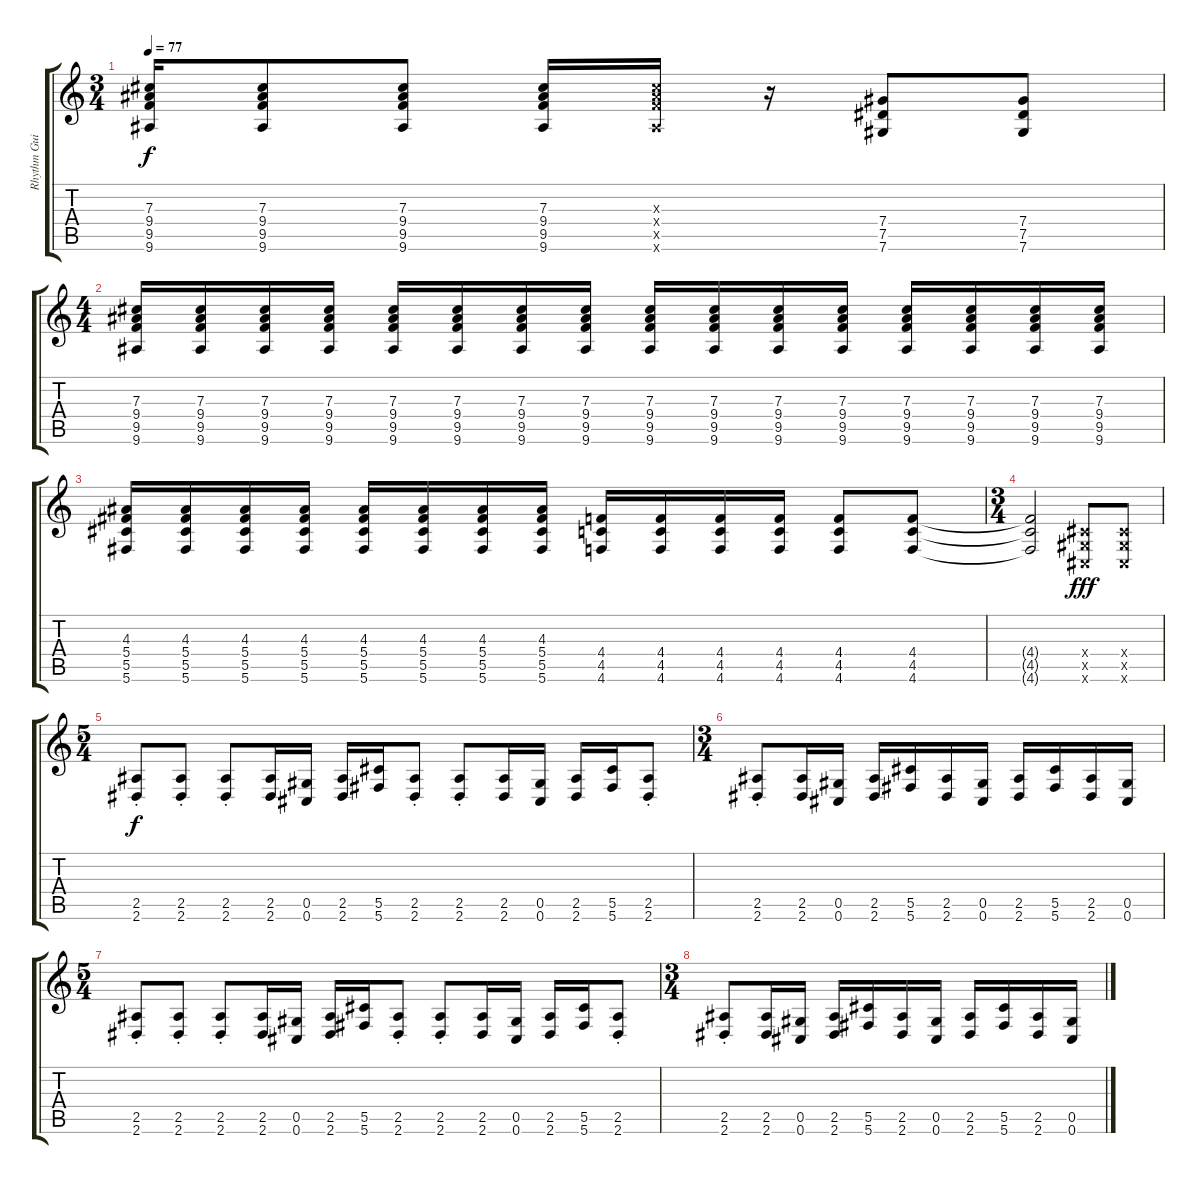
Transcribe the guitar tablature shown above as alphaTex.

\track ("Rhythm Guitar" "Rhythm Gui") {instrument overdrivenguitar}
\staff {score tabs}
\tuning (Eb4 Bb3 Gb3 Db3 Ab2 Db2) {hide}
\ts (3 4)
\tempo 77
\clef g2
\ks c
(7.3 9.4 9.5 9.6).16{dy f} (7.3 9.4 9.5 9.6).8 (7.3 9.4 9.5 9.6).8 (7.3 9.4 9.5 9.6).16 (7.3{x} 9.4{x} 9.5{x} 9.6{x}).16 r.16 (7.4 7.5 7.6).8 (7.4 7.5 7.6).8 |
\ts (4 4)
(7.3 9.4 9.5 9.6).16 (7.3 9.4 9.5 9.6).16 (7.3 9.4 9.5 9.6).16 (7.3 9.4 9.5 9.6).16 (7.3 9.4 9.5 9.6).16 (7.3 9.4 9.5 9.6).16 (7.3 9.4 9.5 9.6).16 (7.3 9.4 9.5 9.6).16 (7.3 9.4 9.5 9.6).16 (7.3 9.4 9.5 9.6).16 (7.3 9.4 9.5 9.6).16 (7.3 9.4 9.5 9.6).16 (7.3 9.4 9.5 9.6).16 (7.3 9.4 9.5 9.6).16 (7.3 9.4 9.5 9.6).16 (7.3 9.4 9.5 9.6).16 |
(4.3 5.4 5.5 5.6).16 (4.3 5.4 5.5 5.6).16 (4.3 5.4 5.5 5.6).16 (4.3 5.4 5.5 5.6).16 (4.3 5.4 5.5 5.6).16 (4.3 5.4 5.5 5.6).16 (4.3 5.4 5.5 5.6).16 (4.3 5.4 5.5 5.6).16 (4.4 4.5 4.6).16 (4.4 4.5 4.6).16 (4.4 4.5 4.6).16 (4.4 4.5 4.6).16 (4.4 4.5 4.6).8 (4.4 4.5 4.6).8 |
\ts (3 4)
(4.4{t} 4.5{t} 4.6{t}).2 (0.4{x} 0.5{x} 0.6{x}).8{dy fff} (0.4{x} 0.5{x} 0.6{x}).8 |
\ts (5 4)
(2.5{st} 2.6{st}).8{dy f} (2.5{st} 2.6{st}).8 (2.5{st} 2.6{st}).8 (2.5 2.6).16 (0.5 0.6).16 (2.5 2.6).16 (5.5 5.6).16 (2.5{st} 2.6{st}).8 (2.5{st} 2.6{st}).8 (2.5 2.6).16 (0.5 0.6).16 (2.5 2.6).16 (5.5 5.6).16 (2.5{st} 2.6{st}).8 |
\ts (3 4)
(2.5{st} 2.6{st}).8 (2.5 2.6).16 (0.5 0.6).16 (2.5 2.6).16 (5.5 5.6).16 (2.5 2.6).16 (0.5 0.6).16 (2.5 2.6).16 (5.5 5.6).16 (2.5 2.6).16 (0.5 0.6).16 |
\ts (5 4)
(2.5{st} 2.6{st}).8 (2.5{st} 2.6{st}).8 (2.5{st} 2.6{st}).8 (2.5 2.6).16 (0.5 0.6).16 (2.5 2.6).16 (5.5 5.6).16 (2.5{st} 2.6{st}).8 (2.5{st} 2.6{st}).8 (2.5 2.6).16 (0.5 0.6).16 (2.5 2.6).16 (5.5 5.6).16 (2.5{st} 2.6{st}).8 |
\ts (3 4)
(2.5{st} 2.6{st}).8 (2.5 2.6).16 (0.5 0.6).16 (2.5 2.6).16 (5.5 5.6).16 (2.5 2.6).16 (0.5 0.6).16 (2.5 2.6).16 (5.5 5.6).16 (2.5 2.6).16 (0.5 0.6).16
